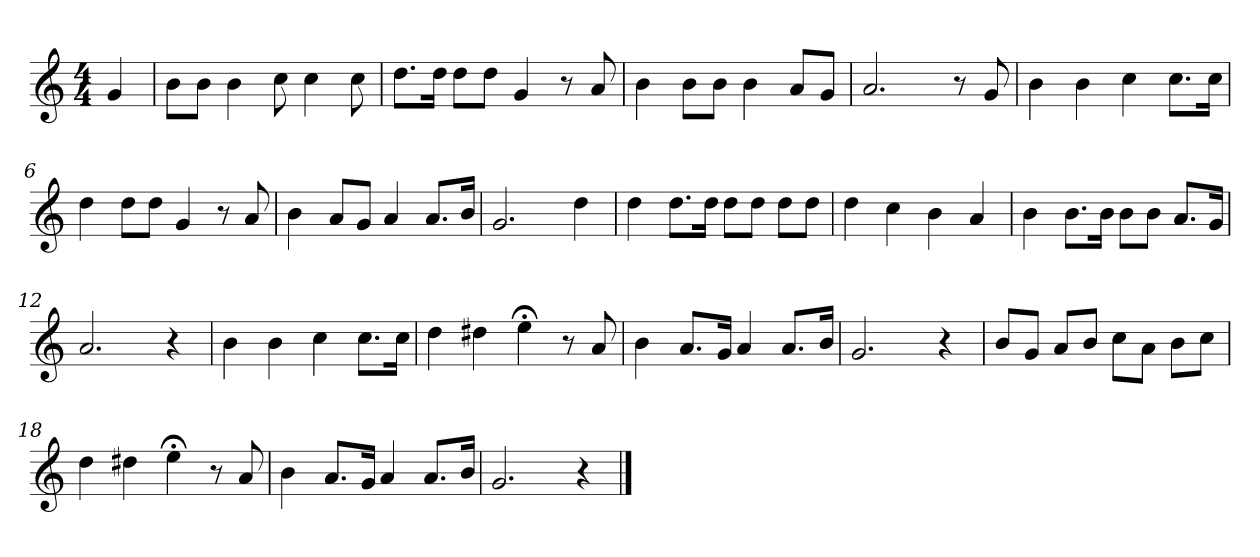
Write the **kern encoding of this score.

**kern
*part1
*staff1
*M4/4
*MM82
=
4g
=1
8bL
8bJ
4b
8cc
4cc
8cc
=2
8.ddL
16ddJk
8ddL
8ddJ
4g
8r
8a
=3
4b
8bL
8bJ
4b
8aL
8gJ
=4
2.a
8r
8g
=5
4b
4b
4cc
8.ccL
16ccJk
=6
4dd
8ddL
8ddJ
4g
8r
8a
=7
4b
8aL
8gJ
4a
8.aL
16bJk
=8
2.g
4dd
=9
4dd
8.ddL
16ddJk
8ddL
8ddJ
8ddL
8ddJ
=10
4dd
4cc
4b
4a
=11
4b
8.bL
16bJk
8bL
8bJ
8.aL
16gJk
=12
2.a
4r
=13
4b
4b
4cc
8.ccL
16ccJk
=14
4dd
4dd#X
4ee;<
8r
8a
=15
4b
8.aL
16gJk
4a
8.aL
16bJk
=16
2.g
4r
=17
8bL
8gJ
8aL
8bJ
8ccL
8aJ
8bL
8ccJ
=18
4dd
4dd#X
4ee;<
8r
8a
=19
4b
8.aL
16gJk
4a
8.aL
16bJk
=20
2.g
4r
==
*-
